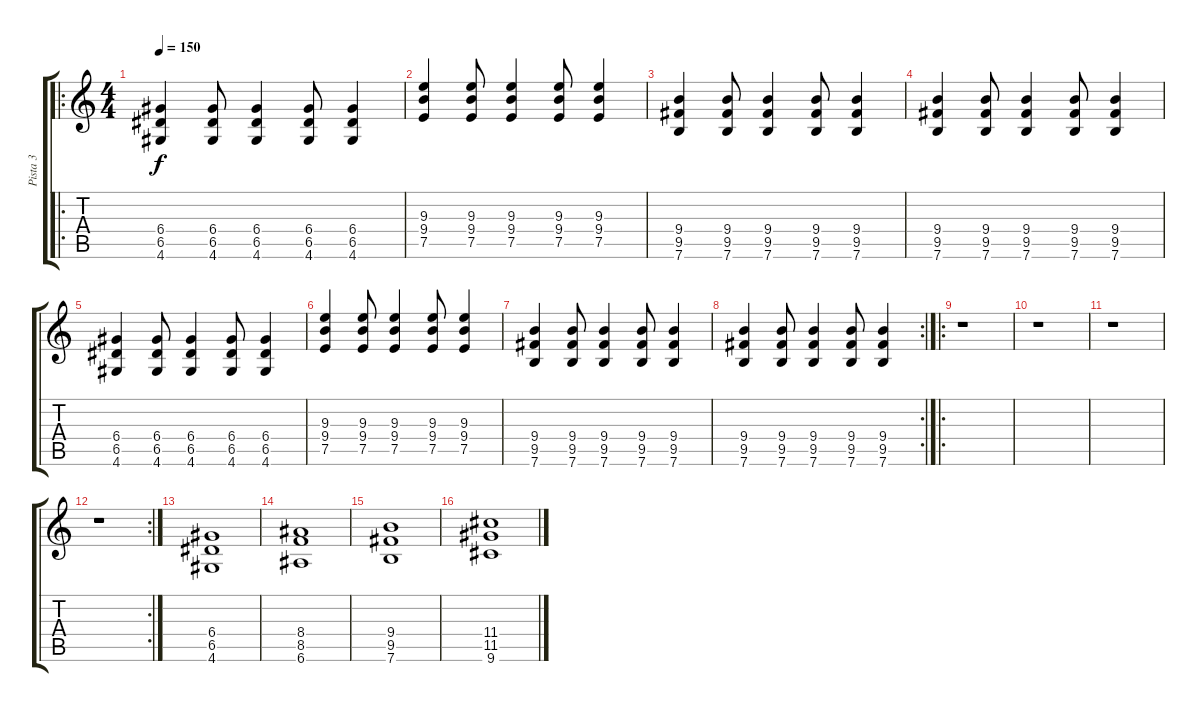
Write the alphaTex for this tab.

\track ("Pista 3" "Pista 3") {instrument distortionguitar}
\staff {score tabs}
\tuning (E4 B3 G3 D3 A2 E2) {hide}
\ro
\ts (4 4)
\tempo 150
\clef g2
\ks c
(6.4 6.5 4.6).4{dy f volume 12} (6.4 6.5 4.6).8 (6.4 6.5 4.6).4 (6.4 6.5 4.6).8 (6.4 6.5 4.6).4 |
(9.3 9.4 7.5).4 (9.3 9.4 7.5).8 (9.3 9.4 7.5).4 (9.3 9.4 7.5).8 (9.3 9.4 7.5).4 |
(9.4 9.5 7.6).4 (9.4 9.5 7.6).8 (9.4 9.5 7.6).4 (9.4 9.5 7.6).8 (9.4 9.5 7.6).4 |
(9.4 9.5 7.6).4 (9.4 9.5 7.6).8 (9.4 9.5 7.6).4 (9.4 9.5 7.6).8 (9.4 9.5 7.6).4 |
(6.4 6.5 4.6).4 (6.4 6.5 4.6).8 (6.4 6.5 4.6).4 (6.4 6.5 4.6).8 (6.4 6.5 4.6).4 |
(9.3 9.4 7.5).4 (9.3 9.4 7.5).8 (9.3 9.4 7.5).4 (9.3 9.4 7.5).8 (9.3 9.4 7.5).4 |
(9.4 9.5 7.6).4 (9.4 9.5 7.6).8 (9.4 9.5 7.6).4 (9.4 9.5 7.6).8 (9.4 9.5 7.6).4 |
\rc 2
(9.4 9.5 7.6).4 (9.4 9.5 7.6).8 (9.4 9.5 7.6).4 (9.4 9.5 7.6).8 (9.4 9.5 7.6).4 |
\ro
r.1 |
r.1 |
r.1 |
\rc 2
r.1 |
(6.4 6.5 4.6).1 |
(8.4 8.5 6.6).1 |
(9.4 9.5 7.6).1 |
(11.4 11.5 9.6).1
